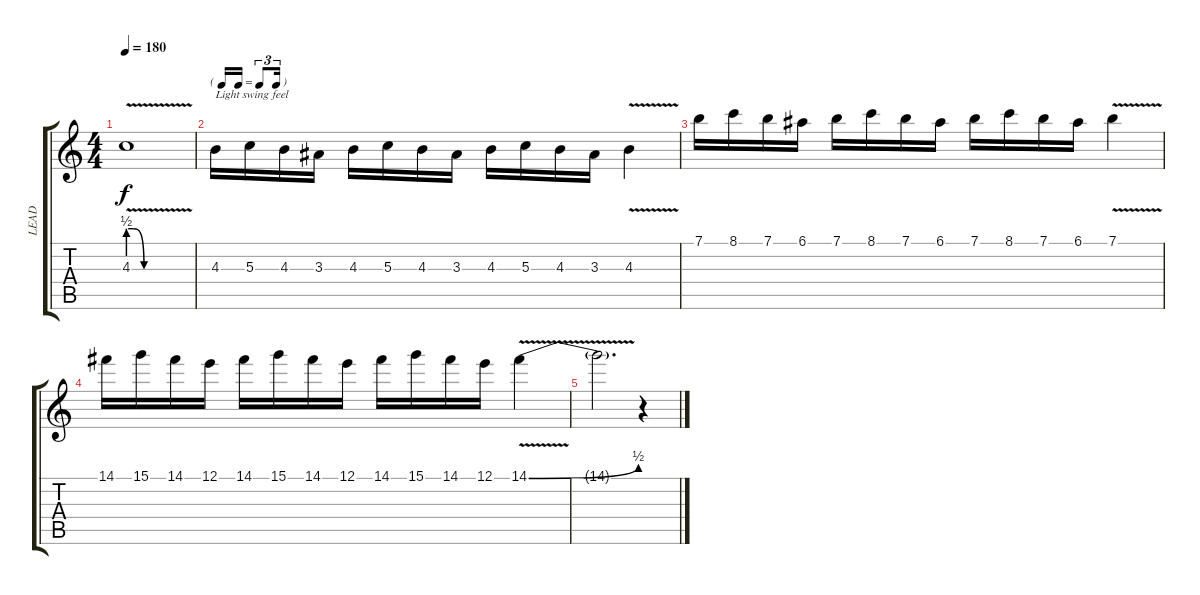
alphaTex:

\track ("LEAD" "LEAD") {instrument distortionguitar}
\staff {score tabs}
\tuning (E4 B3 G3 D3 A2 E2) {hide}
\ts (4 4)
\tempo 180
\clef g2
\ks c
4.3{be (custom 0 2 5 2 15 0 30 0 60 0) v}.1{dy f} |
\tf triplet16th
4.3.16{txt "Light swing feel"} 5.3.16 4.3.16 3.3.16 4.3.16 5.3.16 4.3.16 3.3.16 4.3.16 5.3.16 4.3.16 3.3.16 4.3{v}.4 |
7.1.16 8.1.16 7.1.16 6.1.16 7.1.16 8.1.16 7.1.16 6.1.16 7.1.16 8.1.16 7.1.16 6.1.16 7.1{v}.4 |
14.1.16 15.1.16 14.1.16 12.1.16 14.1.16 15.1.16 14.1.16 12.1.16 14.1.16 15.1.16 14.1.16 12.1.16 14.1{be (bend 0 0 60 2) v}.4 |
14.1{t}.2{d} r.4
